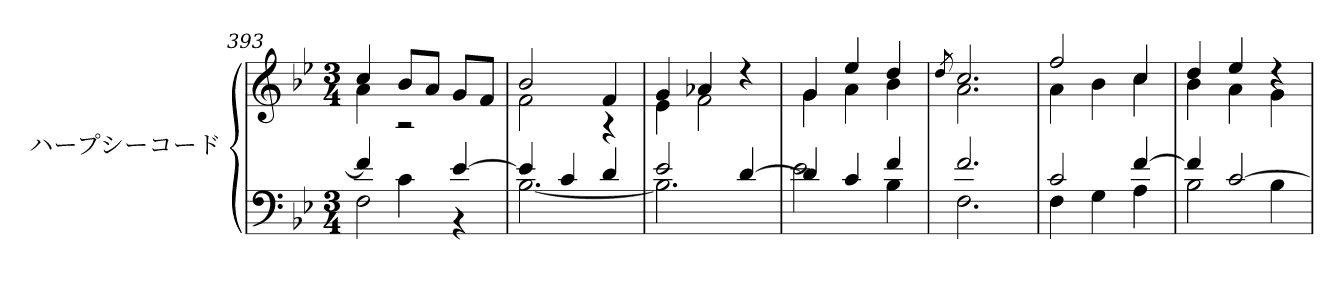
**kern	**kern
*part1	*part1
*staff2	*staff1
*I"ハープシーコード	*
*clefF4	*clefG2
*k[b-e-]	*k[b-e-]
*M3/4	*M3/4
=393	=393
*^	*^
2F\	4f/]	4cc/	4a\
.	4c\	8b-/L	2r
.	.	8a/J	.
[4e-/	4r	8g/L	.
.	.	8f/J	.
=394	=394	=394	=394
4e-/]	[2.B-\	2b-/	2f\
4c/	.	.	.
4d/	.	4f/	4r
=395	=395	=395	=395
2e-/	2.B-\]	4g/	4e-\
.	.	4a-X/	2f\
[4d/	.	4r	.
=396	=396	=396	=396
4d/]	2e-\	4g/	4g\
4c/	.	4ee-/	4a\
4f/	4B-\	4dd/	4b-\
=397	=397	=397	=397
.	.	8qdd/	.
2.f/	2.F\	2.cc/	2.a\
=398	=398	=398	=398
2c/	4F\	2ff/	4a\
.	4G\	.	4b-\
[4f/	4A\	4cc/	4cc\
=399	=399	=399	=399
4f/]	2B-\	4dd/	4b-\
[2c/	.	4ee-/	4a\
.	4B-\	4rdd	4g\
*v	*v	*	*
*	*v	*v
=	=
*-	*-
